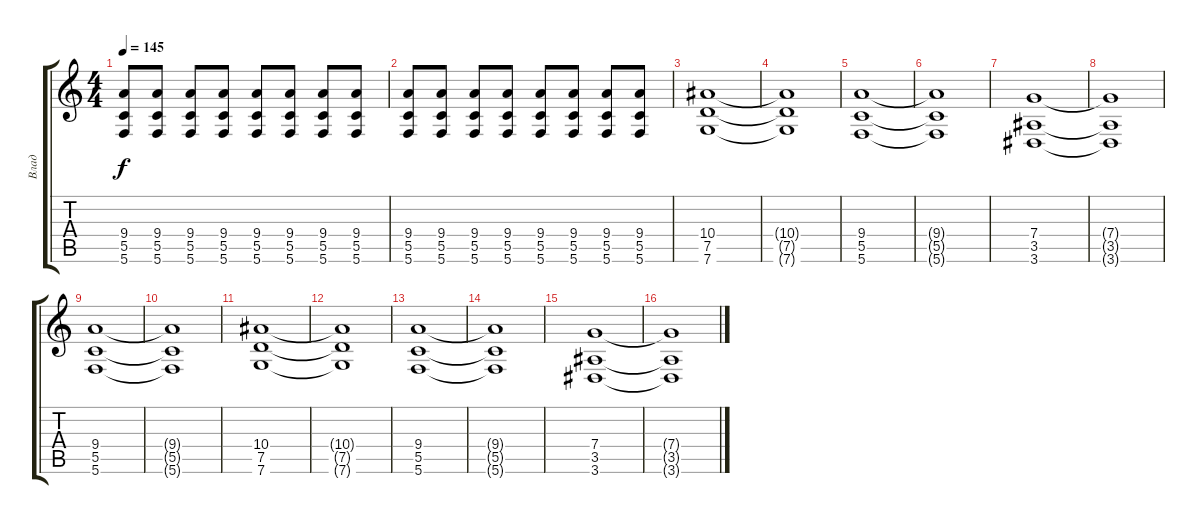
\track ("Влад" "Влад") {instrument distortionguitar}
\staff {score tabs}
\tuning (D4 A3 F3 C3 G2 C2) {hide}
\ts (4 4)
\tempo 145
\clef g2
\ks c
(9.4 5.5 5.6).8{dy f} (9.4 5.5 5.6).8 (9.4 5.5 5.6).8 (9.4 5.5 5.6).8 (9.4 5.5 5.6).8 (9.4 5.5 5.6).8 (9.4 5.5 5.6).8 (9.4 5.5 5.6).8 |
(9.4 5.5 5.6).8 (9.4 5.5 5.6).8 (9.4 5.5 5.6).8 (9.4 5.5 5.6).8 (9.4 5.5 5.6).8 (9.4 5.5 5.6).8 (9.4 5.5 5.6).8 (9.4 5.5 5.6).8 |
(10.4 7.5 7.6).1 |
(10.4{t} 7.5{t} 7.6{t}).1 |
(9.4 5.5 5.6).1 |
(9.4{t} 5.5{t} 5.6{t}).1 |
(7.4 3.5 3.6).1 |
(7.4{t} 3.5{t} 3.6{t}).1 |
(9.4 5.5 5.6).1 |
(9.4{t} 5.5{t} 5.6{t}).1 |
(10.4 7.5 7.6).1 |
(10.4{t} 7.5{t} 7.6{t}).1 |
(9.4 5.5 5.6).1 |
(9.4{t} 5.5{t} 5.6{t}).1 |
(7.4 3.5 3.6).1 |
(7.4{t} 3.5{t} 3.6{t}).1
